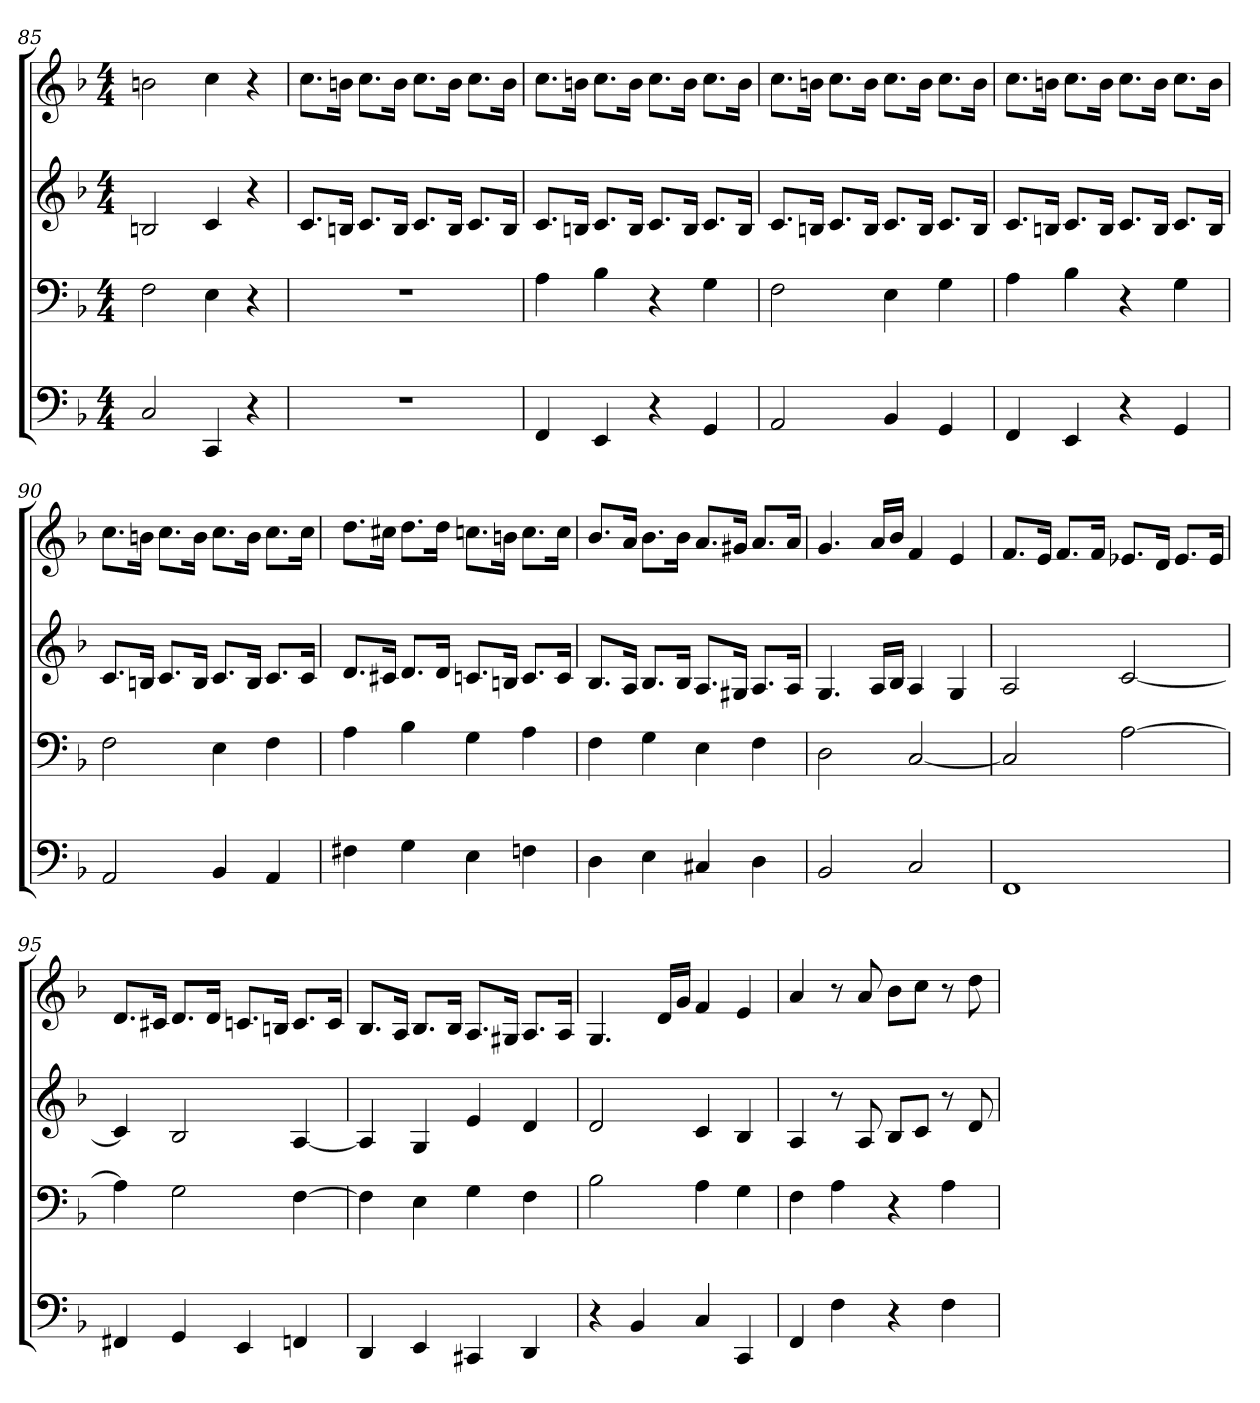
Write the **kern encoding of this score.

**kern	**kern	**kern	**kern
*part4	*part3	*part2	*part1
*staff4	*staff3	*staff2	*staff1
*k[b-]	*k[b-]	*k[b-]	*k[b-]
*F:	*F:	*F:	*F:
*M4/4	*M4/4	*M4/4	*M4/4
=85	=85	=85	=85
2C	2F	2Bn	2bn
4CC	4E	4c	4cc
4r	4r	4r	4r
=86	=86	=86	=86
1r	1r	8.cL	8.ccL
.	.	16BnJk	16bnJk
.	.	8.cL	8.ccL
.	.	16BJk	16bJk
.	.	8.cL	8.ccL
.	.	16BJk	16bJk
.	.	8.cL	8.ccL
.	.	16BJk	16bJk
=87	=87	=87	=87
4FF	4A	8.cL	8.ccL
.	.	16BnJk	16bnJk
4EE	4B-	8.cL	8.ccL
.	.	16BJk	16bJk
4r	4r	8.cL	8.ccL
.	.	16BJk	16bJk
4GG	4G	8.cL	8.ccL
.	.	16BJk	16bJk
=88	=88	=88	=88
2AA	2F	8.cL	8.ccL
.	.	16BnJk	16bnJk
.	.	8.cL	8.ccL
.	.	16BJk	16bJk
4BB-	4E	8.cL	8.ccL
.	.	16BJk	16bJk
4GG	4G	8.cL	8.ccL
.	.	16BJk	16bJk
=89	=89	=89	=89
4FF	4A	8.cL	8.ccL
.	.	16BnJk	16bnJk
4EE	4B-	8.cL	8.ccL
.	.	16BJk	16bJk
4r	4r	8.cL	8.ccL
.	.	16BJk	16bJk
4GG	4G	8.cL	8.ccL
.	.	16BJk	16bJk
=90	=90	=90	=90
2AA	2F	8.cL	8.ccL
.	.	16BnJk	16bnJk
.	.	8.cL	8.ccL
.	.	16BJk	16bJk
4BB-	4E	8.cL	8.ccL
.	.	16BJk	16bJk
4AA	4F	8.cL	8.ccL
.	.	16cJk	16ccJk
=91	=91	=91	=91
4F#X	4A	8.dL	8.ddL
.	.	16c#XJk	16cc#XJk
4G	4B-	8.dL	8.ddL
.	.	16dJk	16ddJk
4E	4G	8.cnL	8.ccnL
.	.	16BnJk	16bnJk
4Fn	4A	8.cL	8.ccL
.	.	16cJk	16ccJk
=92	=92	=92	=92
4D	4F	8.B-L	8.b-L
.	.	16AJk	16aJk
4E	4G	8.B-L	8.b-L
.	.	16B-Jk	16b-Jk
4C#X	4E	8.AL	8.aL
.	.	16G#XJk	16g#XJk
4D	4F	8.AL	8.aL
.	.	16AJk	16aJk
=93	=93	=93	=93
2BB-	2D	4.G	4.g
.	.	16ALL	16aLL
.	.	16B-JJ	16b-JJ
2C	[2C	4A	4f
.	.	4G	4e
=94	=94	=94	=94
1FF	2C]	2A	8.fL
.	.	.	16eJk
.	.	.	8.fL
.	.	.	16fJk
.	[2A	[2c	8.e-XL
.	.	.	16dJk
.	.	.	8.e-L
.	.	.	16e-Jk
=95	=95	=95	=95
4FF#X	4A]	4c]	8.dL
.	.	.	16c#XJk
4GG	2G	2B-	8.dL
.	.	.	16dJk
4EE	.	.	8.cnL
.	.	.	16BnJk
4FFn	[4F	[4A	8.cL
.	.	.	16cJk
=96	=96	=96	=96
4DD	4F]	4A]	8.B-L
.	.	.	16AJk
4EE	4E	4G	8.B-L
.	.	.	16B-Jk
4CC#X	4G	4e	8.AL
.	.	.	16G#XJk
4DD	4F	4d	8.AL
.	.	.	16AJk
=97	=97	=97	=97
4r	2B-	2d	4.G
4BB-	.	.	.
.	.	.	16dLL
.	.	.	16gJJ
4C	4A	4c	4f
4CC	4G	4B-	4e
=98	=98	=98	=98
4FF	4F	4A	4a
4F	4A	8r	8r
.	.	8A	8a
4r	4r	8B-L	8b-L
.	.	8cJ	8ccJ
4F	4A	8r	8r
.	.	8d	8dd
=	=	=	=
*-	*-	*-	*-
